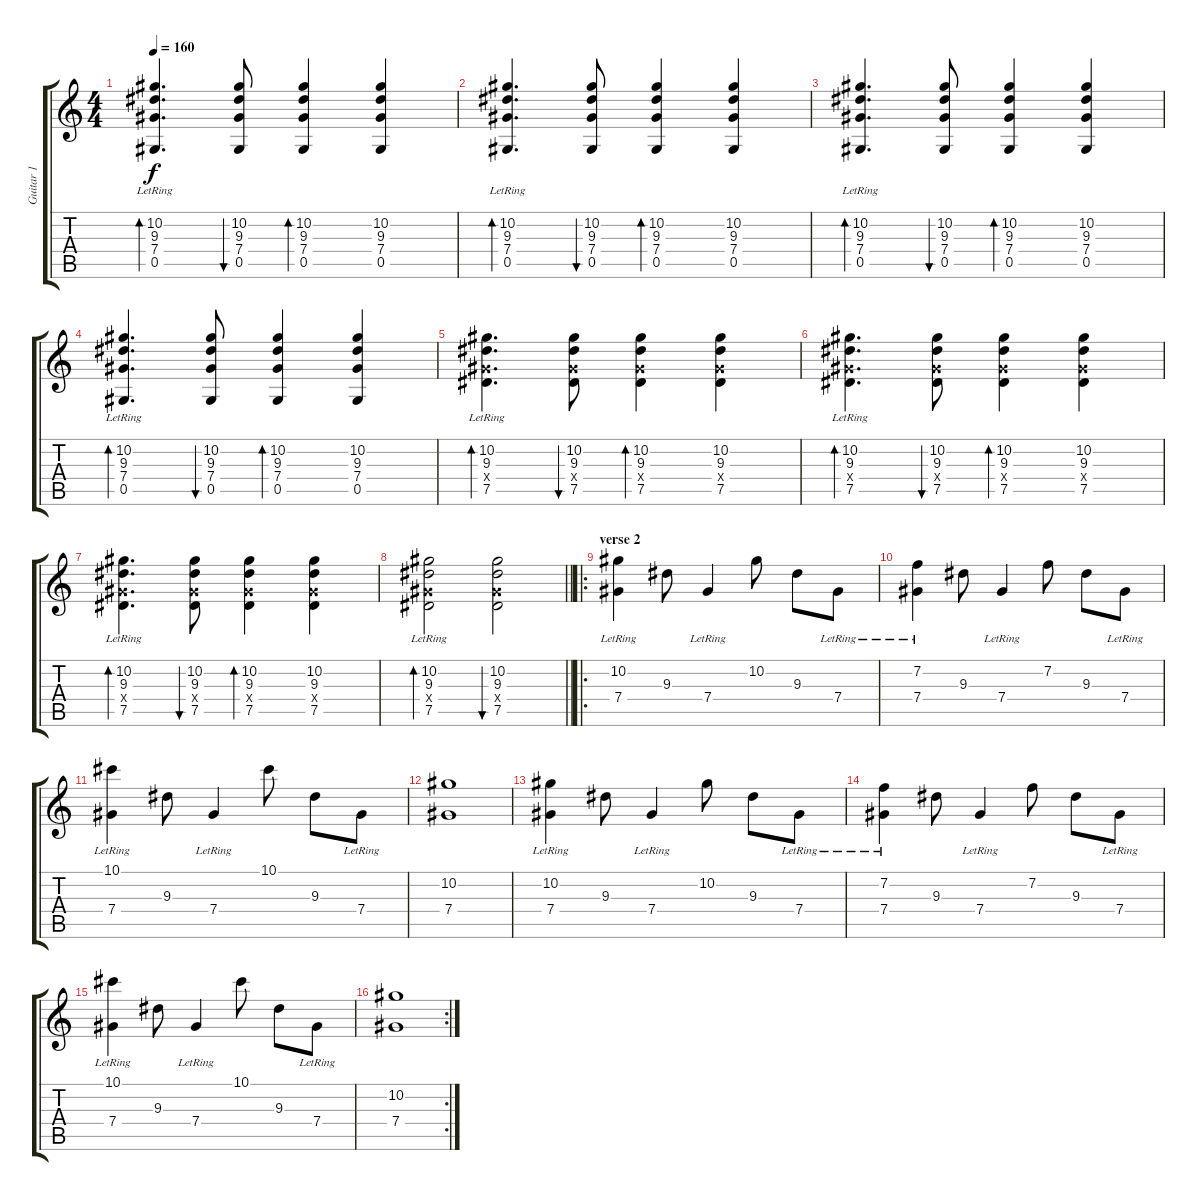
\track ("Guitar 1" "Guitar 1") {instrument acousticguitarsteel}
\staff {score tabs}
\tuning (Eb4 Bb3 Gb3 Db3 Ab2 Eb2) {hide}
\ts (4 4)
\tempo 160
\clef g2
\ks c
(10.2 9.3{lr} 7.4{lr} 0.5{lr}).4{d bd 120 dy f} (10.2 9.3 7.4 0.5).8{bu 120} (10.2 9.3 7.4 0.5).4{bd 120} (10.2 9.3 7.4 0.5).4 |
(10.2 9.3{lr} 7.4{lr} 0.5{lr}).4{d bd 120} (10.2 9.3 7.4 0.5).8{bu 120} (10.2 9.3 7.4 0.5).4{bd 120} (10.2 9.3 7.4 0.5).4 |
(10.2 9.3{lr} 7.4{lr} 0.5{lr}).4{d bd 120} (10.2 9.3 7.4 0.5).8{bu 120} (10.2 9.3 7.4 0.5).4{bd 120} (10.2 9.3 7.4 0.5).4 |
(10.2 9.3{lr} 7.4{lr} 0.5{lr}).4{d bd 120} (10.2 9.3 7.4 0.5).8{bu 120} (10.2 9.3 7.4 0.5).4{bd 120} (10.2 9.3 7.4 0.5).4 |
(10.2 9.3{lr} 7.4{x} 7.5{lr}).4{d bd 120} (10.2 9.3 7.4{x} 7.5).8{bu 120} (10.2 9.3 7.4{x} 7.5).4{bd 120} (10.2 9.3 7.4{x} 7.5).4 |
(10.2 9.3{lr} 7.4{x} 7.5{lr}).4{d bd 120} (10.2 9.3 7.4{x} 7.5).8{bu 120} (10.2 9.3 7.4{x} 7.5).4{bd 120} (10.2 9.3 7.4{x} 7.5).4 |
(10.2 9.3{lr} 7.4{x} 7.5{lr}).4{d bd 120} (10.2 9.3 7.4{x} 7.5).8{bu 120} (10.2 9.3 7.4{x} 7.5).4{bd 120} (10.2 9.3 7.4{x} 7.5).4 |
\barLineRight lightlight
(10.2 9.3{lr} 7.4{x} 7.5{lr}).2{bd 120} (10.2 9.3 7.4{x} 7.5).2{bu 120} |
\ro
\section ("" "verse 2")
(10.2 7.4{lr}).4 9.3.8 7.4{lr}.4 10.2.8 9.3.8 7.4{lr}.8 |
(7.2 7.4{lr}).4 9.3.8 7.4{lr}.4 7.2.8 9.3.8 7.4{lr}.8 |
(10.1 7.4{lr}).4 9.3.8 7.4{lr}.4 10.1.8 9.3.8 7.4{lr}.8 |
(10.2 7.4).1 |
(10.2 7.4{lr}).4 9.3.8 7.4{lr}.4 10.2.8 9.3.8 7.4{lr}.8 |
(7.2 7.4{lr}).4 9.3.8 7.4{lr}.4 7.2.8 9.3.8 7.4{lr}.8 |
(10.1 7.4{lr}).4 9.3.8 7.4{lr}.4 10.1.8 9.3.8 7.4{lr}.8 |
\rc 2
(10.2 7.4).1
